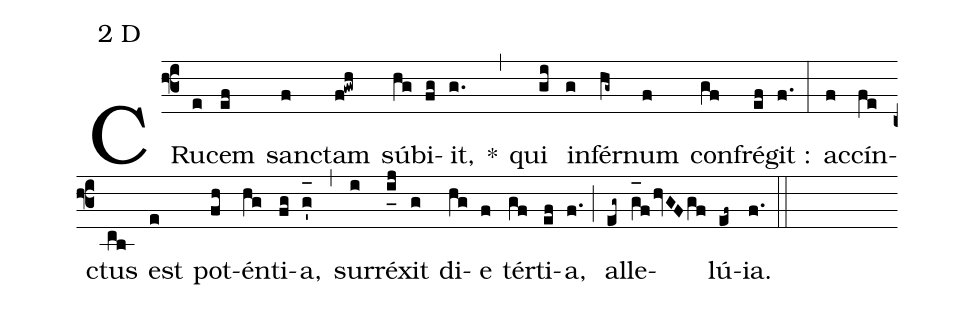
mode:2 D;
%%
(f3) CRu(e)cem(ef) san(f)ctam(f!gwh) súb(hg)i(fg)it,(g.) *(,) qui(gi) in(g)fér(hg~)num(f) con(gf)fré(ef)git :(f.) (:) ac(f)cín(fe)ctus(cb) est(e) pot(fh)én(hg)ti(fg)a,(g'_[oh:h]) (,) sur(i)ré(i_[uh:l]j)xit(g) di(hg)e(f) tér(gf)ti(ef)a,(f.) (;) al(eg~)le(g_[oh:h]fhvGFgf)lú(ef~){ia}.(f.) (::)
